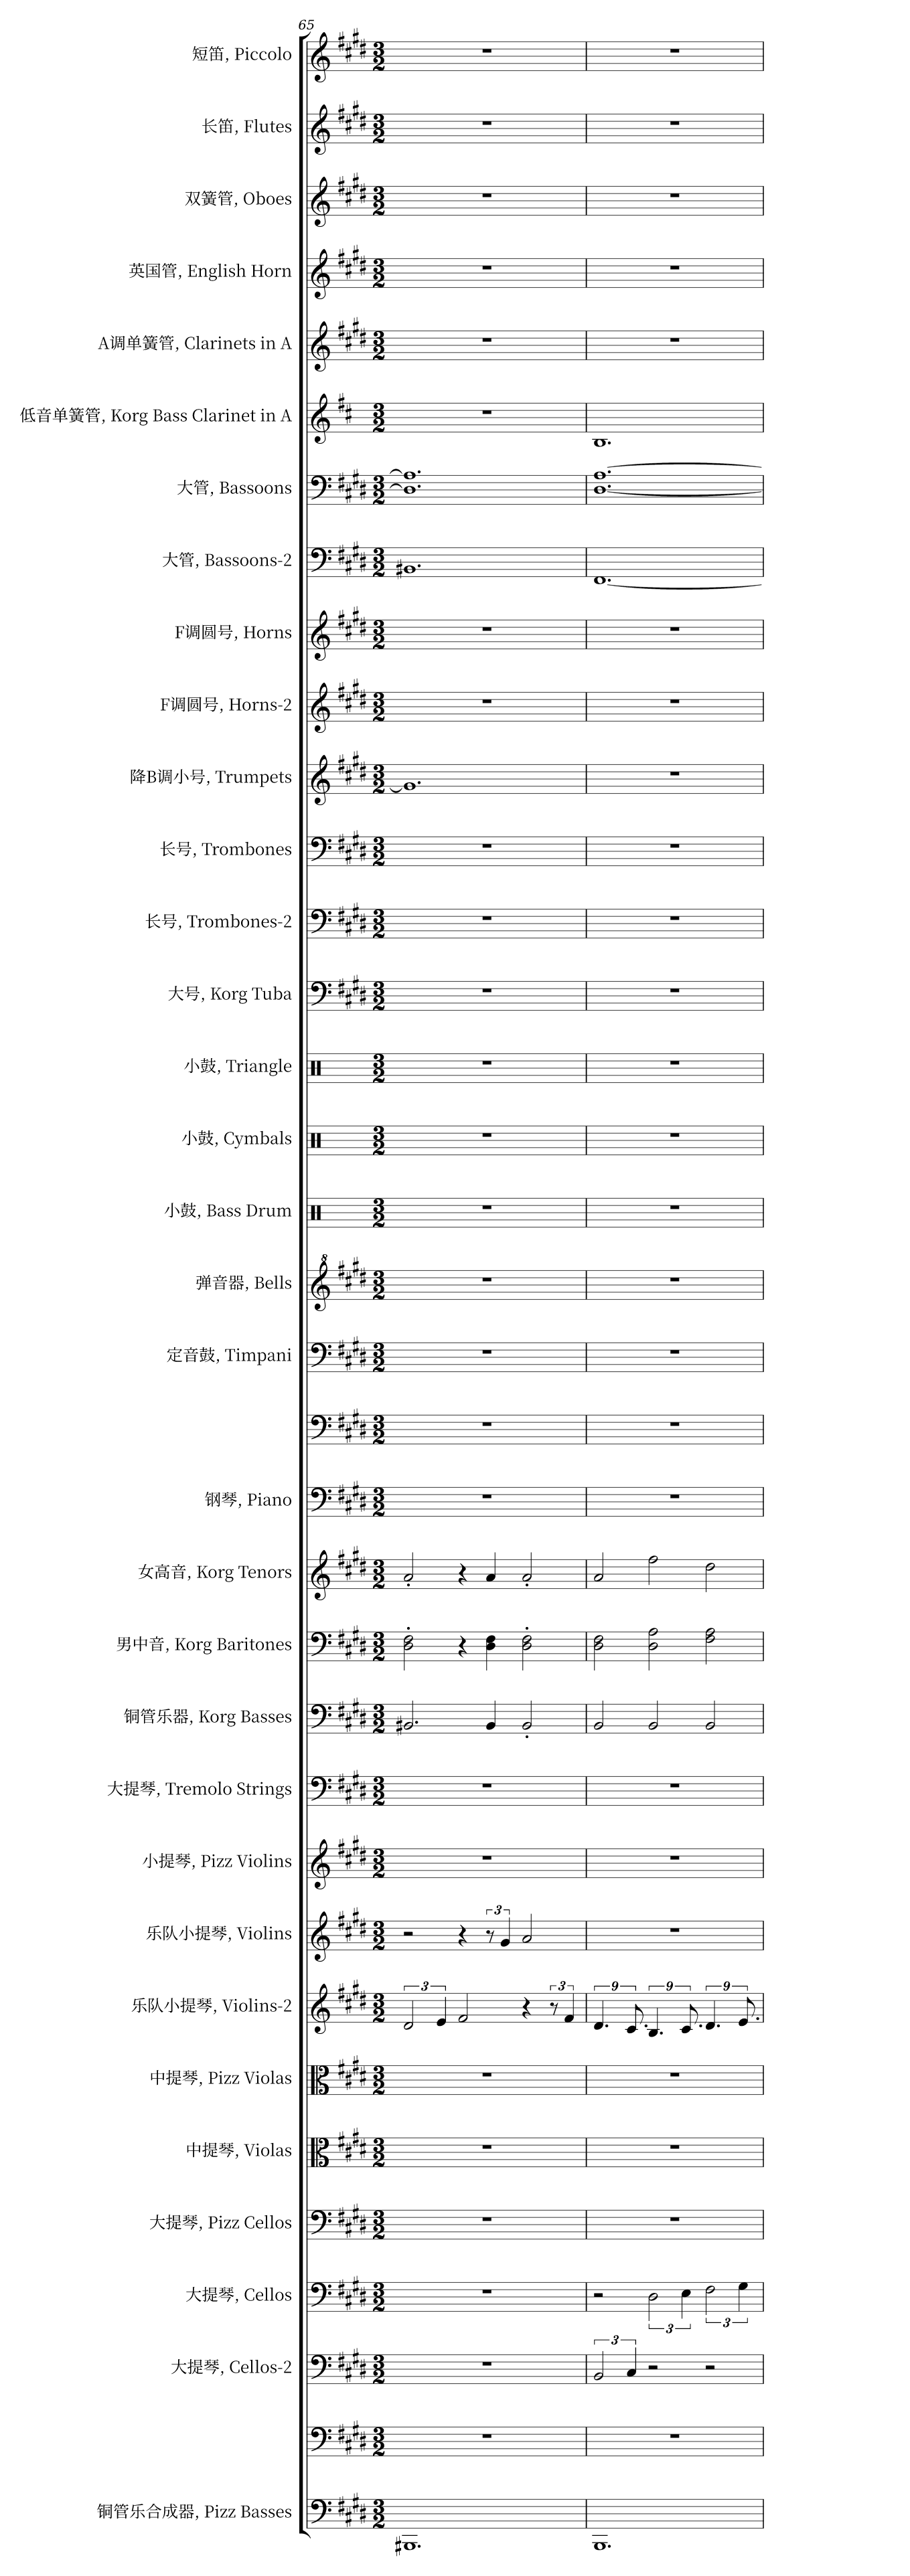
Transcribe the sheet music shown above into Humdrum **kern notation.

**kern	**kern	**kern	**kern	**kern	**kern	**kern	**kern	**kern	**kern	**kern	**kern	**kern	**kern	**kern	**kern	**kern	**kern	**kern	**kern	**kern	**kern	**kern	**kern	**kern	**kern	**kern	**kern	**kern	**kern	**kern	**kern	**kern	**kern	**kern
*part33	*part33	*part32	*part31	*part30	*part29	*part28	*part27	*part26	*part25	*part24	*part23	*part22	*part21	*part20	*part20	*part19	*part18	*part17	*part16	*part15	*part14	*part13	*part12	*part11	*part10	*part9	*part8	*part7	*part6	*part5	*part4	*part3	*part2	*part1
*staff35	*staff34	*staff33	*staff32	*staff31	*staff30	*staff29	*staff28	*staff27	*staff26	*staff25	*staff24	*staff23	*staff22	*staff21	*staff20	*staff19	*staff18	*staff17	*staff16	*staff15	*staff14	*staff13	*staff12	*staff11	*staff10	*staff9	*staff8	*staff7	*staff6	*staff5	*staff4	*staff3	*staff2	*staff1
*I"铜管乐合成器, Pizz Basses	*	*I"大提琴, Cellos-2	*I"大提琴, Cellos	*I"大提琴, Pizz Cellos	*I"中提琴, Violas	*I"中提琴, Pizz Violas	*I"乐队小提琴, Violins-2	*I"乐队小提琴, Violins	*I"小提琴, Pizz Violins	*I"大提琴, Tremolo Strings	*I"铜管乐器, Korg Basses	*I"男中音, Korg Baritones	*I"女高音, Korg Tenors	*I"钢琴, Piano	*	*I"定音鼓, Timpani	*I"弹音器, Bells	*I"小鼓, Bass Drum	*I"小鼓, Cymbals	*I"小鼓, Triangle	*I"大号, Korg Tuba	*I"长号, Trombones-2	*I"长号, Trombones	*I"降B调小号, Trumpets	*I"F调圆号, Horns-2	*I"F调圆号, Horns	*I"大管, Bassoons-2	*I"大管, Bassoons	*I"低音单簧管, Korg Bass Clarinet in A	*I"A调单簧管, Clarinets in A	*I"英国管, English Horn	*I"双簧管, Oboes	*I"长笛, Flutes	*I"短笛, Piccolo
*	*	*	*	*	*I'Vla.	*I'Vla.	*I'Vlns.	*I'Vlns.	*I'Vln.	*	*	*I'Bar.	*	*I'Pno.	*	*I'Timp.	*	*	*	*	*I'Tba.	*I'Tbn.	*I'Tbn.	*I'B♭ Tpt.	*I'F Hn.	*I'F Hn.	*I'Bsn.	*I'Bsn.	*I'B. Cl.	*I'A Cl.	*I'E. Hn.	*I'Ob.	*I'Fl.	*I'Picc.
*clefF4	*clefF4	*clefF4	*clefF4	*clefF4	*clefC3	*clefC3	*clefG2	*clefG2	*clefG2	*clefF4	*clefF4	*clefF4	*clefG2	*clefF4	*clefF4	*clefF4	*clefG^2	*clefX	*clefX	*clefX	*clefF4	*clefF4	*clefF4	*clefG2	*clefG2	*clefG2	*clefF4	*clefF4	*clefG2	*clefG2	*clefG2	*clefG2	*clefG2	*clefG2
*	*	*	*	*	*	*	*	*	*	*	*	*	*	*	*	*	*	*	*	*	*	*	*	*ITrd1c2	*ITrd4c7	*ITrd4c7	*	*	*ITrd8c14	*ITrd2c3	*ITrd4c7	*	*	*ITrd-7c-12
*k[f#c#g#d#]	*k[f#c#g#d#]	*k[f#c#g#d#]	*k[f#c#g#d#]	*k[f#c#g#d#]	*k[f#c#g#d#]	*k[f#c#g#d#]	*k[f#c#g#d#]	*k[f#c#g#d#]	*k[f#c#g#d#]	*k[f#c#g#d#]	*k[f#c#g#d#]	*k[f#c#g#d#]	*k[f#c#g#d#]	*k[f#c#g#d#]	*k[f#c#g#d#]	*k[f#c#g#d#]	*k[f#c#g#d#]	*k[]	*k[]	*k[]	*k[f#c#g#d#]	*k[f#c#g#d#]	*k[f#c#g#d#]	*k[f#c#]	*k[f#c#g#]	*k[f#c#g#]	*k[f#c#g#d#]	*k[f#c#g#d#]	*k[f#c#]	*k[f#c#g#d#a#e#b#]	*k[f#c#g#]	*k[f#c#g#d#]	*k[f#c#g#d#]	*k[f#c#g#d#]
*M3/2	*M3/2	*M3/2	*M3/2	*M3/2	*M3/2	*M3/2	*M3/2	*M3/2	*M3/2	*M3/2	*M3/2	*M3/2	*M3/2	*M3/2	*M3/2	*M3/2	*M3/2	*M3/2	*M3/2	*M3/2	*M3/2	*M3/2	*M3/2	*M3/2	*M3/2	*M3/2	*M3/2	*M3/2	*M3/2	*M3/2	*M3/2	*M3/2	*M3/2	*M3/2
=65	=65	=65	=65	=65	=65	=65	=65	=65	=65	=65	=65	=65	=65	=65	=65	=65	=65	=65	=65	=65	=65	=65	=65	=65	=65	=65	=65	=65	=65	=65	=65	=65	=65	=65
1.BBB#X	1.r	1.r	1.r	1.r	1.r	1.r	3d#/	2r	1.r	1.r	2.BB#X/	2D#\' 2F#\'	2a'/	1.r	1.r	1.r	1.r	1.r	1.r	1.r	1.r	1.r	1.r	1.f#]	1.r	1.r	1.BB#X	1.D#] 1.A]	1.r	1.r	1.r	1.r	1.r	1.r
.	.	.	.	.	.	.	6e/	.	.	.	.	.	.	.	.	.	.	.	.	.	.	.	.	.	.	.	.	.	.	.	.	.	.	.
.	.	.	.	.	.	.	2f#/	4r	.	.	.	4r	4r	.	.	.	.	.	.	.	.	.	.	.	.	.	.	.	.	.	.	.	.	.
.	.	.	.	.	.	.	.	12r	.	.	4BB#/	4D#\ 4F#\	4a/	.	.	.	.	.	.	.	.	.	.	.	.	.	.	.	.	.	.	.	.	.
.	.	.	.	.	.	.	.	6g#/	.	.	.	.	.	.	.	.	.	.	.	.	.	.	.	.	.	.	.	.	.	.	.	.	.	.
.	.	.	.	.	.	.	4r	2a/	.	.	2BB#'/	2D#\' 2F#\'	2a'/	.	.	.	.	.	.	.	.	.	.	.	.	.	.	.	.	.	.	.	.	.
.	.	.	.	.	.	.	12r	.	.	.	.	.	.	.	.	.	.	.	.	.	.	.	.	.	.	.	.	.	.	.	.	.	.	.
.	.	.	.	.	.	.	6f#/	.	.	.	.	.	.	.	.	.	.	.	.	.	.	.	.	.	.	.	.	.	.	.	.	.	.	.
=66	=66	=66	=66	=66	=66	=66	=66	=66	=66	=66	=66	=66	=66	=66	=66	=66	=66	=66	=66	=66	=66	=66	=66	=66	=66	=66	=66	=66	=66	=66	=66	=66	=66	=66
1.BBB	1.r	3BB/	2r	1.r	1.r	1.r	9%2.d#/	1.r	1.r	1.r	2BB/	2D#\ 2F#\	2a/	1.r	1.r	1.r	1.r	1.r	1.r	1.r	1.r	1.r	1.r	1.r	1.r	1.r	[1.FF#	[1.D# [1.A	1.BB	1.r	1.r	1.r	1.r	1.r
.	.	6C#/	.	.	.	.	9.c#/	.	.	.	.	.	.	.	.	.	.	.	.	.	.	.	.	.	.	.	.	.	.	.	.	.	.	.
.	.	2r	3D#\	.	.	.	9%2.B/	.	.	.	2BB/	2D#\ 2A\	2ff#\	.	.	.	.	.	.	.	.	.	.	.	.	.	.	.	.	.	.	.	.	.
.	.	.	6E\	.	.	.	9.c#/	.	.	.	.	.	.	.	.	.	.	.	.	.	.	.	.	.	.	.	.	.	.	.	.	.	.	.
.	.	2r	3F#\	.	.	.	9%2.d#/	.	.	.	2BB/	2F#\ 2A\	2dd#\	.	.	.	.	.	.	.	.	.	.	.	.	.	.	.	.	.	.	.	.	.
.	.	.	6G#\	.	.	.	9.e/	.	.	.	.	.	.	.	.	.	.	.	.	.	.	.	.	.	.	.	.	.	.	.	.	.	.	.
=	=	=	=	=	=	=	=	=	=	=	=	=	=	=	=	=	=	=	=	=	=	=	=	=	=	=	=	=	=	=	=	=	=	=
*-	*-	*-	*-	*-	*-	*-	*-	*-	*-	*-	*-	*-	*-	*-	*-	*-	*-	*-	*-	*-	*-	*-	*-	*-	*-	*-	*-	*-	*-	*-	*-	*-	*-	*-
